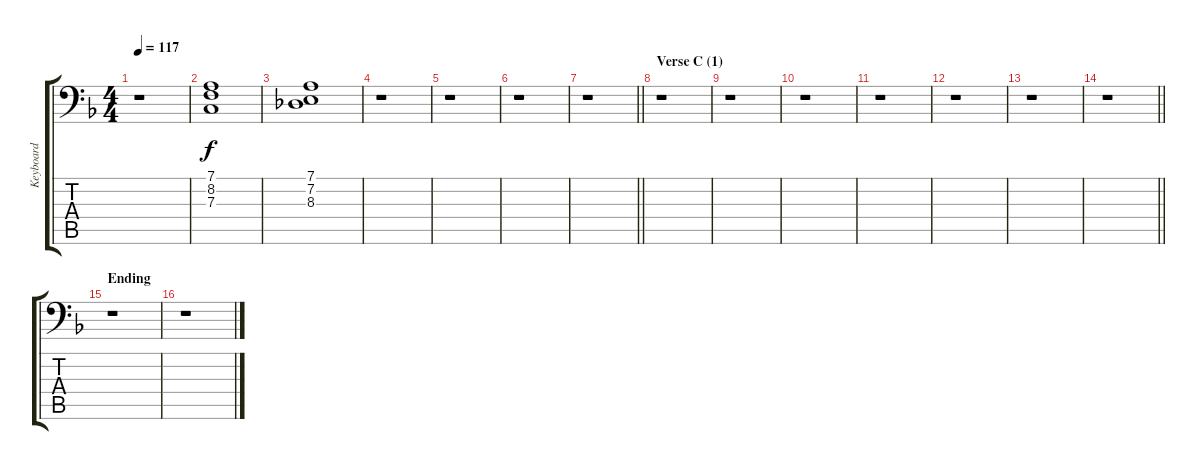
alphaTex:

\track ("Keyboard" "Keyboard") {instrument synthbrass1}
\staff {score tabs}
\tuning (D3 A2 F2 C2 G1 D1) {hide}
\ts (4 4)
\tempo 117
\clef f4
\ks dminor
r.1{dy f} |
(7.1 8.2 7.3).1 |
(7.1 7.2 8.3).1 |
r.1 |
r.1 |
r.1 |
\barLineRight lightlight
r.1 |
\section ("" "Verse C (1)")
r.1 |
r.1 |
r.1 |
r.1 |
r.1 |
r.1 |
\barLineRight lightlight
r.1 |
\section ("" "Ending")
r.1 |
r.1
